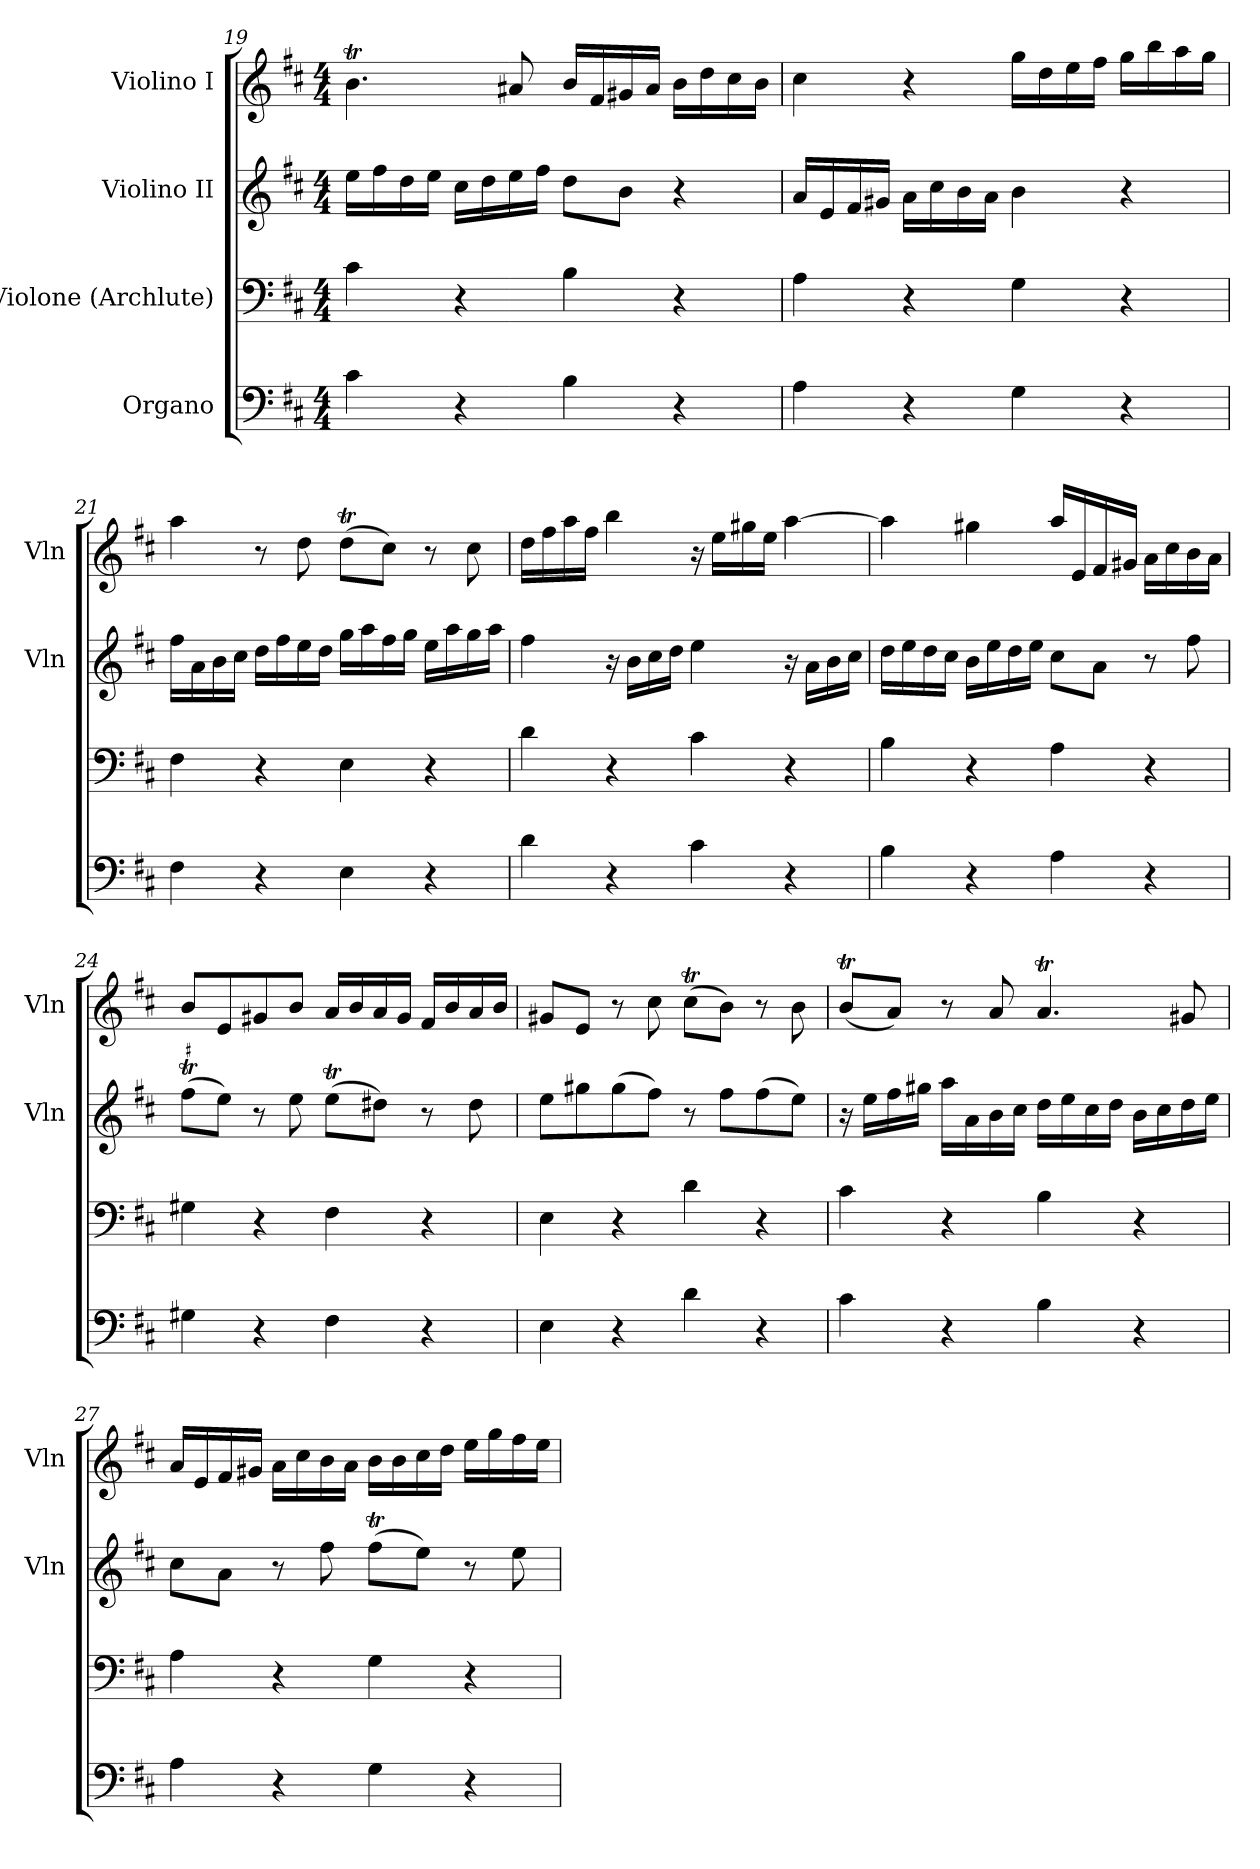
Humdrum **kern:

**kern	**kern	**kern	**kern
*part4	*part3	*part2	*part1
*staff4	*staff3	*staff2	*staff1
*I"Organo	*I"Violone (Archlute)	*I"Violino II	*I"Violino I
*	*	*I'Vln	*I'Vln
*clefF4	*clefF4	*clefG2	*clefG2
*k[f#c#]	*k[f#c#]	*k[f#c#]	*k[f#c#]
*D:	*D:	*D:	*D:
*M4/4	*M4/4	*M4/4	*M4/4
=19	=19	=19	=19
4c#\	4c#\	16ee\LL	4.bT\
.	.	16ff#\	.
.	.	16dd\	.
.	.	16ee\JJ	.
4r	4r	16cc#\LL	.
.	.	16dd\	.
.	.	16ee\	8a#X/
.	.	16ff#\JJ	.
4B\	4B\	8dd\L	16b/LL
.	.	.	16f#/
.	.	8b\J	16g#X/
.	.	.	16a#/JJ
4r	4r	4r	16b\LL
.	.	.	16dd\
.	.	.	16cc#\
.	.	.	16b\JJ
=20	=20	=20	=20
4A\	4A\	16a/LL	4cc#\
.	.	16e/	.
.	.	16f#/	.
.	.	16g#X/JJ	.
4r	4r	16a\LL	4r
.	.	16cc#\	.
.	.	16b\	.
.	.	16a\JJ	.
4G\	4G\	4b\	16gg\LL
.	.	.	16dd\
.	.	.	16ee\
.	.	.	16ff#\JJ
4r	4r	4r	16gg\LL
.	.	.	16bb\
.	.	.	16aa\
.	.	.	16gg\JJ
=21	=21	=21	=21
4F#\	4F#\	16ff#\LL	4aa\
.	.	16a\	.
.	.	16b\	.
.	.	16cc#\JJ	.
4r	4r	16dd\LL	8r
.	.	16ff#\	.
.	.	16ee\	8dd\
.	.	16dd\JJ	.
4E\	4E\	16gg\LL	(8ddT\L
.	.	16aa\	.
.	.	16ff#\	8cc#\J)
.	.	16gg\JJ	.
4r	4r	16ee\LL	8r
.	.	16aa\	.
.	.	16gg\	8cc#\
.	.	16aa\JJ	.
=22	=22	=22	=22
4d\	4d\	4ff#\	16dd\LL
.	.	.	16ff#\
.	.	.	16aa\
.	.	.	16ff#\JJ
4r	4r	16r	4bb\
.	.	16b\LL	.
.	.	16cc#\	.
.	.	16dd\JJ	.
4c#\	4c#\	4ee\	16r
.	.	.	16ee\LL
.	.	.	16gg#X\
.	.	.	16ee\JJ
4r	4r	16r	[4aa\
.	.	16a\LL	.
.	.	16b\	.
.	.	16cc#\JJ	.
=23	=23	=23	=23
4B\	4B\	16dd\LL	4aa\]
.	.	16ee\	.
.	.	16dd\	.
.	.	16cc#\JJ	.
4r	4r	16b\LL	4gg#X\
.	.	16ee\	.
.	.	16dd\	.
.	.	16ee\JJ	.
4A\	4A\	8cc#\L	16aa/LL
.	.	.	16e/
.	.	8a\J	16f#/
.	.	.	16g#X/JJ
4r	4r	8r	16a\LL
.	.	.	16cc#\
.	.	8ff#\	16b\
.	.	.	16a\JJ
=24	=24	=24	=24
!	!	!LO:TR:acc=#	!
4G#X\	4G#X\	(8ff#T\L	8b/L
.	.	8ee\J)	8e/
4r	4r	8r	8g#X/
.	.	8ee\	8b/J
4F#\	4F#\	(8eeT\L	16a/LL
.	.	.	16b/
.	.	8dd#X\J)	16a/
.	.	.	16g#/JJ
4r	4r	8r	16f#/LL
.	.	.	16b/
.	.	8dd#\	16a/
.	.	.	16b/JJ
=25	=25	=25	=25
4E\	4E\	8ee\L	8g#X/L
.	.	8gg#X\	8e/J
4r	4r	(8gg#\	8r
.	.	8ff#\J)	8cc#\
4d\	4d\	8r	(8cc#t\L
.	.	8ff#\L	8b\J)
4r	4r	(8ff#\	8r
.	.	8ee\J)	8b\
=26	=26	=26	=26
4c#\	4c#\	16r	(8bT/L
.	.	16ee\LL	.
.	.	16ff#\	8a/J)
.	.	16gg#X\JJ	.
4r	4r	16aa\LL	8r
.	.	16a\	.
.	.	16b\	8a/
.	.	16cc#\JJ	.
4B\	4B\	16dd\LL	4.aT/
.	.	16ee\	.
.	.	16cc#\	.
.	.	16dd\JJ	.
4r	4r	16b\LL	.
.	.	16cc#\	.
.	.	16dd\	8g#X/
.	.	16ee\JJ	.
=27	=27	=27	=27
4A\	4A\	8cc#\L	16a/LL
.	.	.	16e/
.	.	8a\J	16f#/
.	.	.	16g#X/JJ
4r	4r	8r	16a\LL
.	.	.	16cc#\
.	.	8ff#\	16b\
.	.	.	16a\JJ
4G\	4G\	(8ff#t\L	16b\LL
.	.	.	16b\
.	.	8ee\J)	16cc#\
.	.	.	16dd\JJ
4r	4r	8r	16ee\LL
.	.	.	16gg\
.	.	8ee\	16ff#\
.	.	.	16ee\JJ
=	=	=	=
*-	*-	*-	*-
